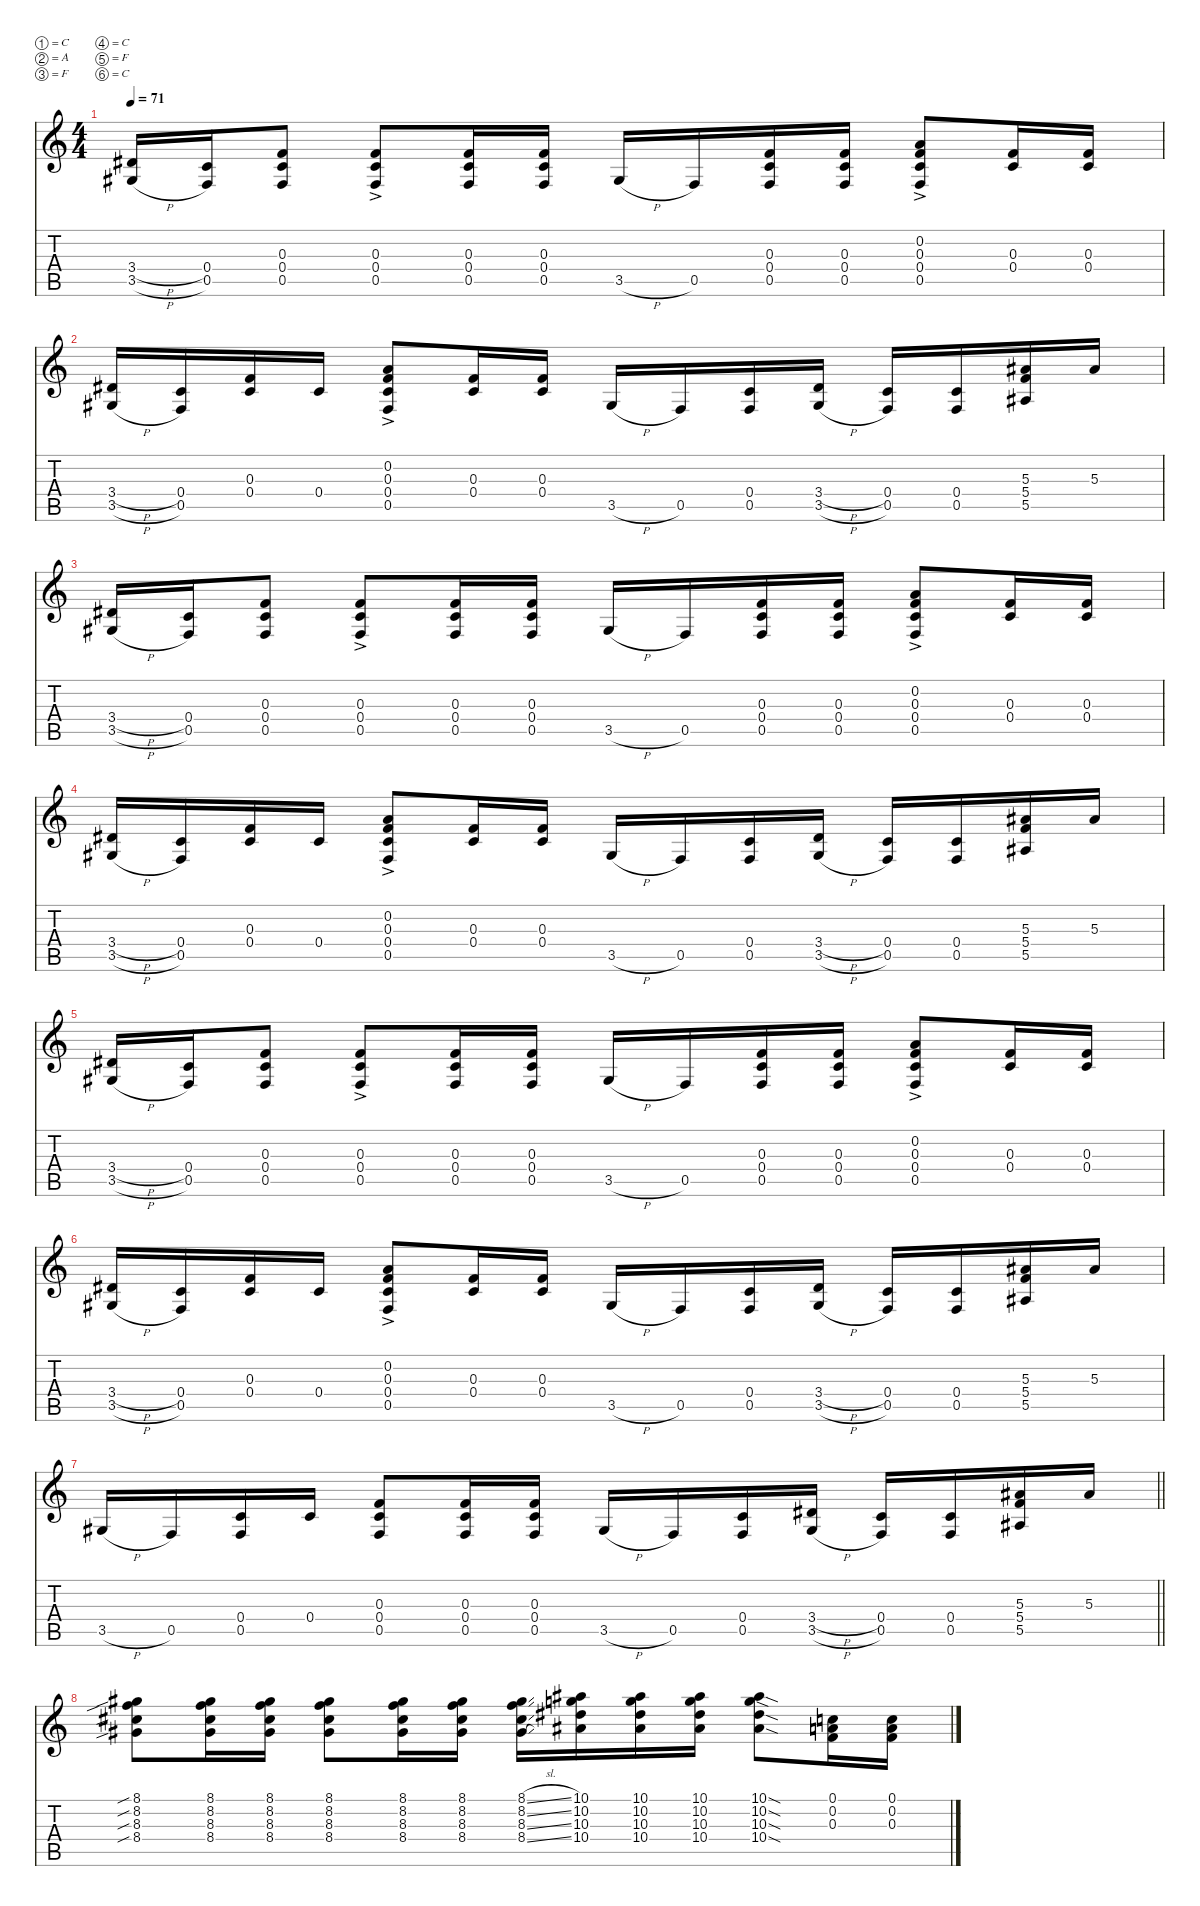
\defaultSystemsLayout 4
\hideDynamics
\bracketExtendMode nobrackets
\singleTrackTrackNamePolicy hidden
\multiTrackTrackNamePolicy hidden
\firstSystemTrackNameMode fullname
\firstSystemTrackNameOrientation horizontal
\otherSystemsTrackNameOrientation horizontal
\track ("Guitar 1" "el.guit.") {defaultSystemsLayout 4 instrument electricguitarclean}
\staff {score tabs}
\tuning (C4 A3 F3 C3 F2 C2)
\ts (4 4)
\tempo 71
\clef g2
\ks c
(3.4{h acc #} 3.5{h acc #}).16{dy mf beam Up} (0.4 0.5).16{beam Up} (0.3 0.4 0.5).8{beam Up} (0.3{ac} 0.4{ac} 0.5{ac}).8{beam Up} (0.3 0.4 0.5).16{beam Up} (0.3 0.4 0.5).16{beam Up} 3.5{h acc #}.16{beam Up} 0.5.16{beam Up} (0.3 0.4 0.5).16{beam Up} (0.3 0.4 0.5).16{beam Up} (0.2{ac} 0.3{ac} 0.4{ac} 0.5{ac}).8{beam Up} (0.3 0.4).16{beam Up} (0.3 0.4).16{beam Up} |
(3.4{h acc #} 3.5{h acc #}).16{beam Up} (0.4 0.5).16{beam Up} (0.3 0.4).16{beam Up} 0.4.16{beam Up} (0.2{ac} 0.3{ac} 0.4{ac} 0.5{ac}).8{beam Up} (0.3 0.4).16{beam Up} (0.3 0.4).16{beam Up} 3.5{h acc #}.16{beam Up} 0.5.16{beam Up} (0.4 0.5).16{beam Up} (3.4{h acc #} 3.5{h acc #}).16{beam Up} (0.4 0.5).16{beam Up} (0.4 0.5).16{beam Up} (5.3{acc #} 5.4 5.5{acc #}).16{beam Up} 5.3{acc #}.16{beam Up} |
(3.4{h acc #} 3.5{h acc #}).16{beam Up} (0.4 0.5).16{beam Up} (0.3 0.4 0.5).8{beam Up} (0.3{ac} 0.4{ac} 0.5{ac}).8{beam Up} (0.3 0.4 0.5).16{beam Up} (0.3 0.4 0.5).16{beam Up} 3.5{h acc #}.16{beam Up} 0.5.16{beam Up} (0.3 0.4 0.5).16{beam Up} (0.3 0.4 0.5).16{beam Up} (0.2{ac} 0.3{ac} 0.4{ac} 0.5{ac}).8{beam Up} (0.3 0.4).16{beam Up} (0.3 0.4).16{beam Up} |
(3.4{h acc #} 3.5{h acc #}).16{beam Up} (0.4 0.5).16{beam Up} (0.3 0.4).16{beam Up} 0.4.16{beam Up} (0.2{ac} 0.3{ac} 0.4{ac} 0.5{ac}).8{beam Up} (0.3 0.4).16{beam Up} (0.3 0.4).16{beam Up} 3.5{h acc #}.16{beam Up} 0.5.16{beam Up} (0.4 0.5).16{beam Up} (3.4{h acc #} 3.5{h acc #}).16{beam Up} (0.4 0.5).16{beam Up} (0.4 0.5).16{beam Up} (5.3{acc #} 5.4 5.5{acc #}).16{beam Up} 5.3{acc #}.16{beam Up} |
(3.4{h acc #} 3.5{h acc #}).16{beam Up} (0.4 0.5).16{beam Up} (0.3 0.4 0.5).8{beam Up} (0.3{ac} 0.4{ac} 0.5{ac}).8{beam Up} (0.3 0.4 0.5).16{beam Up} (0.3 0.4 0.5).16{beam Up} 3.5{h acc #}.16{beam Up} 0.5.16{beam Up} (0.3 0.4 0.5).16{beam Up} (0.3 0.4 0.5).16{beam Up} (0.2{ac} 0.3{ac} 0.4{ac} 0.5{ac}).8{beam Up} (0.3 0.4).16{beam Up} (0.3 0.4).16{beam Up} |
(3.4{h acc #} 3.5{h acc #}).16{beam Up} (0.4 0.5).16{beam Up} (0.3 0.4).16{beam Up} 0.4.16{beam Up} (0.2{ac} 0.3{ac} 0.4{ac} 0.5{ac}).8{beam Up} (0.3 0.4).16{beam Up} (0.3 0.4).16{beam Up} 3.5{h acc #}.16{beam Up} 0.5.16{beam Up} (0.4 0.5).16{beam Up} (3.4{h acc #} 3.5{h acc #}).16{beam Up} (0.4 0.5).16{beam Up} (0.4 0.5).16{beam Up} (5.3{acc #} 5.4 5.5{acc #}).16{beam Up} 5.3{acc #}.16{beam Up} |
\barLineRight lightlight
3.5{h acc #}.16{beam Up} 0.5.16{beam Up} (0.4 0.5).16{beam Up} 0.4.16{beam Up} (0.3 0.4 0.5).8{beam Up} (0.3 0.4 0.5).16{beam Up} (0.3 0.4 0.5).16{beam Up} 3.5{h acc #}.16{beam Up} 0.5.16{beam Up} (0.4 0.5).16{beam Up} (3.4{h acc #} 3.5{h acc #}).16{beam Up} (0.4 0.5).16{beam Up} (0.4 0.5).16{beam Up} (5.3{acc #} 5.4 5.5{acc #}).16{beam Up} 5.3{acc #}.16{beam Up} |
(8.1{sib acc #} 8.2{sib} 8.3{sib acc #} 8.4{sib acc #}).8{beam Down} (8.1{acc #} 8.2 8.3{acc #} 8.4{acc #}).16{beam Down} (8.1{acc #} 8.2 8.3{acc #} 8.4{acc #}).16{beam Down} (8.1{acc #} 8.2 8.3{acc #} 8.4{acc #}).8{beam Down} (8.1{acc #} 8.2 8.3{acc #} 8.4{acc #}).16{beam Down} (8.1{acc #} 8.2 8.3{acc #} 8.4{acc #}).16{beam Down} (8.1{sl acc #} 8.2{sl} 8.3{sl acc #} 8.4{sl acc #}).16{beam Down} (10.1{acc #} 10.2 10.3{acc #} 10.4{acc #}).16{beam Down} (10.1{acc #} 10.2 10.3{acc #} 10.4{acc #}).16{beam Down} (10.1{acc #} 10.2 10.3{acc #} 10.4{acc #}).16{beam Down} (10.1{sod acc #} 10.2{sod} 10.3{sod acc #} 10.4{sod acc #}).8{beam Down} (0.1 0.2 0.3).16{beam Down} (0.1 0.2 0.3).16{beam Down}
